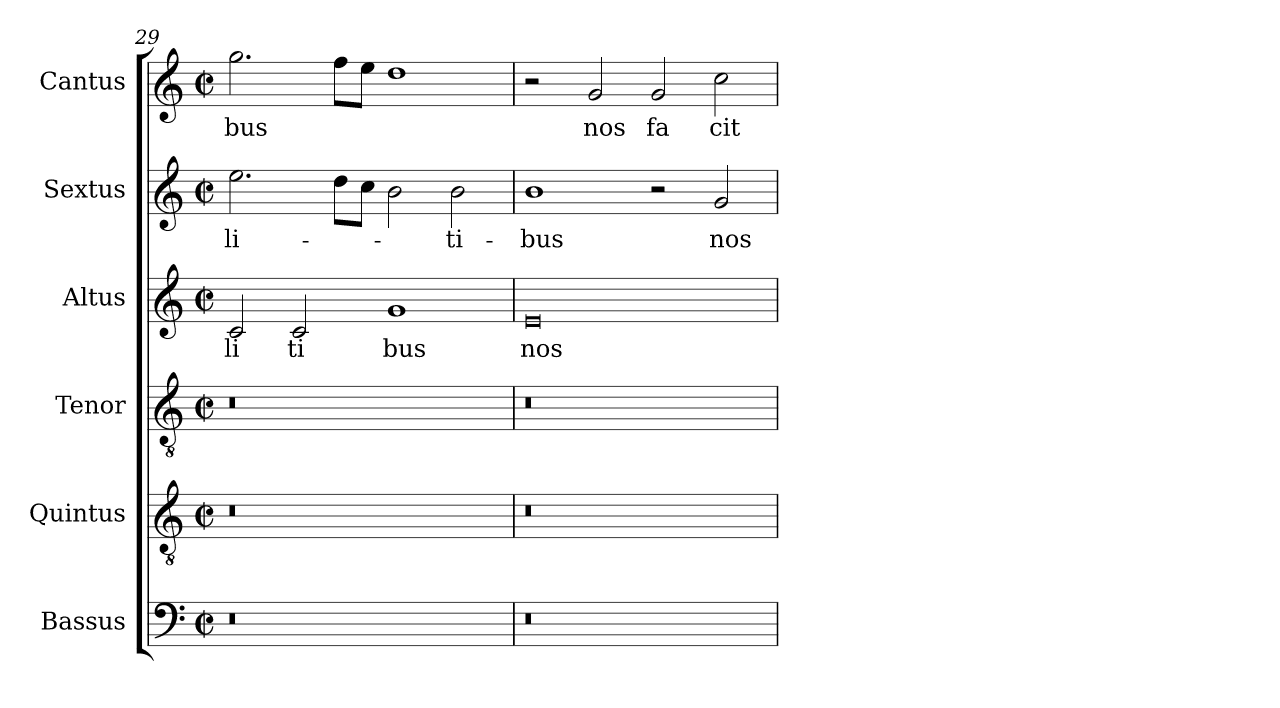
**kern	**kern	**kern	**kern	**text	**kern	**text	**kern	**text
*part6	*part5	*part4	*part3	*part3	*part2	*part2	*part1	*part1
*staff6	*staff5	*staff4	*staff3	*staff3	*staff2	*staff2	*staff1	*staff1
*I"Bassus	*I"Quintus	*I"Tenor	*I"Altus	*	*I"Sextus	*	*I"Cantus	*
*clefF4	*clefGv2	*clefGv2	*clefG2	*	*clefG2	*	*clefG2	*
*M2/2	*M2/2	*M2/2	*M2/2	*	*M2/2	*	*M2/2	*
*met(c|)	*met(c|)	*met(c|)	*met(c|)	*	*met(c|)	*	*met(c|)	*
=29	=29	=29	=29	=29	=29	=29	=29	=29
!	!	!	!	!LO:LY:b:cj	!	!LO:LY:b:cj	!	!LO:LY:b
0r	0r	0r	2c/	li	2.ee\	-li-	2.gg\	-bus
!	!	!	!	!LO:LY:b:cj	!	!	!	!
.	.	.	2c/	ti	.	.	.	.
.	.	.	.	.	8dd\L	.	8ff\L	.
.	.	.	.	.	8cc\J	.	8ee\J	.
!	!	!	!	!LO:LY:b:cj	!	!	!	!
.	.	.	1g	bus	2b\	.	1dd	.
!	!	!	!	!	!	!LO:LY:b:cj	!	!
.	.	.	.	.	2b\	-ti-	.	.
!!LO:PB:g=z
=30	=30	=30	=30	=30	=30	=30	=30	=30
!	!	!	!	!LO:LY:b:cj	!	!LO:LY:b:cj	!	!
0r	0r	0r	0e	nos	1b	-bus	2r	.
!	!	!	!	!	!	!	!	!LO:LY:b:cj
.	.	.	.	.	.	.	2g/	nos
!	!	!	!	!	!	!	!	!LO:LY:b:cj
.	.	.	.	.	2r	.	2g/	fa
!	!	!	!	!	!	!LO:LY:b:cj	!	!LO:LY:b:cj
.	.	.	.	.	2g/	nos	2cc\	cit
=	=	=	=	=	=	=	=	=
*-	*-	*-	*-	*-	*-	*-	*-	*-
